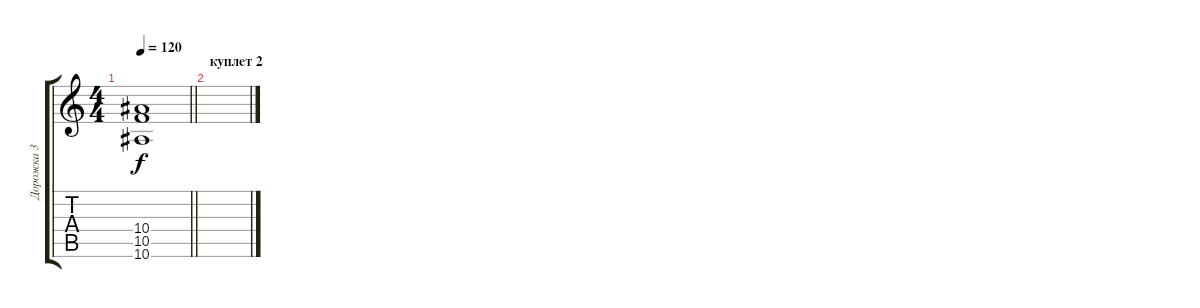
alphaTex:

\track ("Дорожка 3" "Дорожка 3") {instrument distortionguitar}
\staff {score tabs}
\tuning (D4 A3 F3 C3 G2 C2) {hide}
\ts (4 4)
\tempo 120
\clef g2
\barLineRight lightlight
\ks c
(10.4 10.5 10.6).1{dy f} |
\section ("" "куплет 2")
